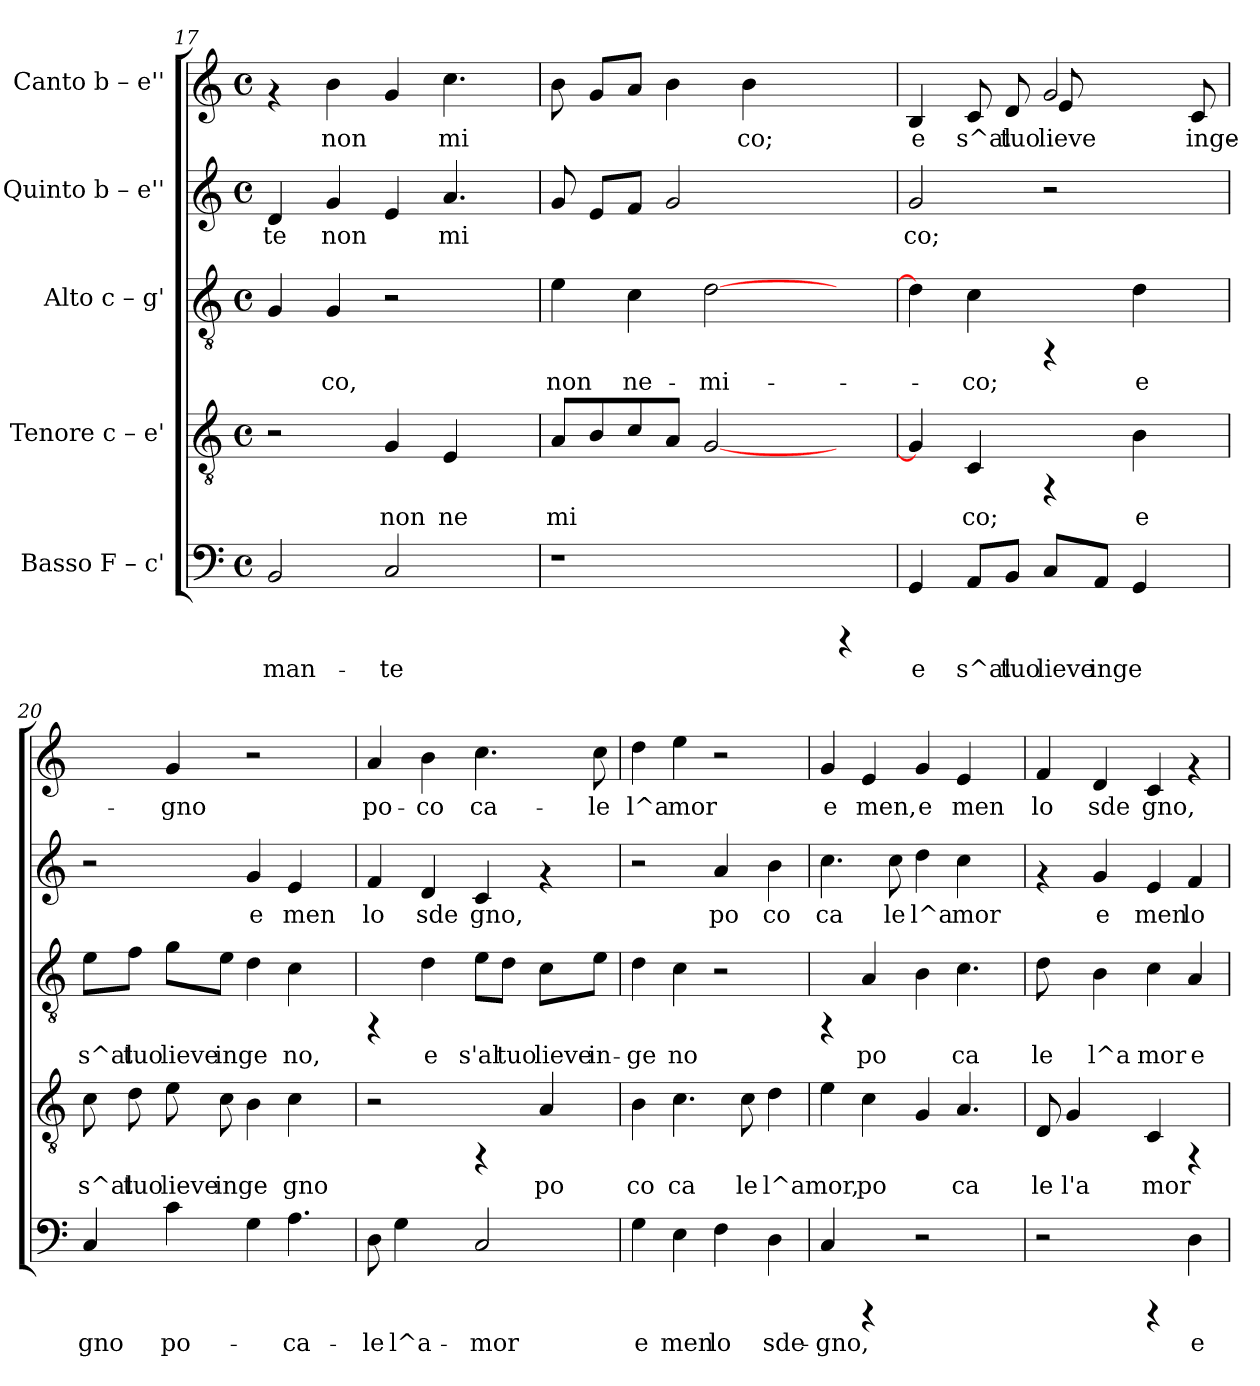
**kern	**text	**kern	**text	**kern	**text	**kern	**text	**kern	**text
*part5	*part5	*part4	*part4	*part3	*part3	*part2	*part2	*part1	*part1
*staff5	*staff5	*staff4	*staff4	*staff3	*staff3	*staff2	*staff2	*staff1	*staff1
*I"Basso  F – c'	*	*I"Tenore  c – e'	*	*I"Alto  c – g'	*	*I"Quinto  b – e''	*	*I"Canto  b – e''	*
!!LO:PB:g=z
*clefF4	*	*clefGv2	*	*clefGv2	*	*clefG2	*	*clefG2	*
*k[]	*	*k[]	*	*k[]	*	*k[]	*	*k[]	*
*C:	*	*C:	*	*C:	*	*C:	*	*C:	*
*M4/4	*	*M4/4	*	*M4/4	*	*M4/4	*	*M4/4	*
*met(c)	*	*met(c)	*	*met(c)	*	*met(c)	*	*met(c)	*
=17	=17	=17	=17	=17	=17	=17	=17	=17	=17
!	!LO:LY:b:rj	!	!	!	!LO:LY:b:rj	!	!LO:LY:b:rj	!	!
2BB/	man-	2r	.	4G/	.	4d/	-te	4rf	.
!	!	!	!	!	!LO:LY:b:rj	!	!LO:LY:b:rj	!	!LO:LY:b:rj
.	.	.	.	4G/	co,	4g/	non	4b\	non
!	!LO:LY:b:rj	!	!LO:LY:b:rj	!	!	!	!	!	!
2C/	-te	4G/	non	2r	.	4e/	.	4g/	.
!	!	!	!LO:LY:b:rj	!	!	!	!LO:LY:b:rj	!	!LO:LY:b:rj
.	.	4E/	ne	.	.	4.a/	mi	4.cc\	mi-
8ryy	.	8ryy	.	8ryy	.	.	.	.	.
=18	=18	=18	=18	=18	=18	=18	=18	=18	=18
!	!	!	!LO:LY:b:rj	!	!LO:LY:b:rj	!	!LO:LY:b:rj	!	!LO:LY:b:rj
1r	.	8A/L	mi	4e\	non	8g/	.	8b\	--
!	!	!	!LO:LY:b:rj	!	!	!	!LO:LY:b:rj	!	!LO:LY:b:rj
.	.	8B/	.	.	.	8e/L	.	8g/L	--
!	!	!	!LO:LY:b:rj	!	!LO:LY:b:rj	!	!LO:LY:b:rj	!	!LO:LY:b:rj
.	.	8c/	.	4c\	ne-	8f/J	.	8a/J	--
!	!	!	!LO:LY:b:rj	!	!	!	!LO:LY:b:rj	!	!LO:LY:b:rj
.	.	8A/J	.	.	.	2g/	.	4b\	--
!	!	!	!LO:LY:b:rj	!	!LO:LY:b:rj	!	!	!	!
.	.	[2G/	.	[2d\	-mi-	.	.	.	.
!	!	!	!	!	!	!	!	!	!LO:LY:b:rj
.	.	.	.	.	.	.	.	4b\	-co;
.	.	.	.	.	.	4.ryy	.	4.ryy	.
4rCCC	.	4ryy	.	4ryy	.	.	.	.	.
=19	=19	=19	=19	=19	=19	=19	=19	=19	=19
!	!LO:LY:b:rj	!	!	!	!	!	!LO:LY:b:rj	!	!LO:LY:b:rj
*	*	*	*	*	*	*	*	*^	*
4GG/	e	4G/]	.	4d\]	.	2g/	co;	4B/	2ryy	e
!	!LO:LY:b:rj	!	!LO:LY:b:rj	!	!LO:LY:b:rj	!	!	!	!	!LO:LY:b:rj
8AA/L	s^al	4C/	co;	4c\	-co;	.	.	8c/	.	s^al
!	!LO:LY:b:rj	!	!	!	!	!	!	!	!	!LO:LY:b:rj
8BB/J	tuo	.	.	.	.	.	.	8d/	.	tuo
!	!LO:LY:b:rj	!	!	!	!	!	!	!	!	!LO:LY:b:rj
8C/L	lieve	4rFF	.	4rFF	.	2r	.	2g/	8e/	lieve
!	!LO:LY:b:rj	!	!	!	!	!	!	!	!	!
8AA/J	inge-	.	.	.	.	.	.	.	2ryy	.
!	!LO:LY:b:rj	!	!LO:LY:b:rj	!	!LO:LY:b:rj	!	!	!	!	!
4GG/	--	4B\	e	4d\	e	.	.	.	.	.
!	!	!	!	!	!	!	!	!	!	!LO:LY:b:rj
8ryy	.	8ryy	.	8ryy	.	8ryy	.	8c/	.	inge-
*	*	*	*	*	*	*	*	*v	*v	*
=20	=20	=20	=20	=20	=20	=20	=20	=20	=20
!	!LO:LY:b:rj	!	!LO:LY:b:rj	!	!LO:LY:b:rj	!	!	!	!
4C/	-gno	8c\	s^al	8e\L	s^al	2r	.	4ryy	.
!	!	!	!LO:LY:b:rj	!	!LO:LY:b:rj	!	!	!	!
.	.	8d\	tuo	8f\J	tuo	.	.	.	.
!	!LO:LY:b:rj	!	!LO:LY:b:rj	!	!LO:LY:b:rj	!	!	!	!LO:LY:b:rj
4c\	po-	8e\	lieve	8g\L	lieve	.	.	4g/	-gno
!	!	!	!LO:LY:b:rj	!	!LO:LY:b:rj	!	!	!	!
.	.	8c\	inge	8e\J	inge-	.	.	.	.
!	!	!	!LO:LY:b:rj	!	!LO:LY:b:rj	!	!LO:LY:b:rj	!	!
4G\	.	4B\	.	4d\	--	4g/	e	2r	.
!	!LO:LY:b:rj	!	!LO:LY:b:rj	!	!LO:LY:b:rj	!	!LO:LY:b:rj	!	!
4.A\	-ca-	4c\	gno	4c\	-no,	4e/	men	.	.
.	.	8ryy	.	8ryy	.	8ryy	.	8ryy	.
=21	=21	=21	=21	=21	=21	=21	=21	=21	=21
!	!LO:LY:b:rj	!	!	!	!	!	!LO:LY:b:rj	!	!LO:LY:b:rj
8D\	-le	2r	.	4rFF	.	4f/	lo	4a/	po-
!	!LO:LY:b:rj	!	!	!	!	!	!	!	!
4G\	l^a-	.	.	.	.	.	.	.	.
!	!	!	!	!	!LO:LY:b:rj	!	!LO:LY:b:rj	!	!LO:LY:b:rj
.	.	.	.	4d\	e	4d/	sde	4b\	-co
8ryy	.	.	.	.	.	.	.	.	.
!	!LO:LY:b:rj	!	!	!	!LO:LY:b:rj	!	!LO:LY:b:rj	!	!LO:LY:b:rj
2C/	-mor	4rFF	.	8e\L	s'al	4c/	gno,	4.cc\	ca-
!	!	!	!	!	!LO:LY:b:rj	!	!	!	!
.	.	.	.	8d\J	tuo	.	.	.	.
!	!	!	!LO:LY:b:rj	!	!LO:LY:b:rj	!	!	!	!
.	.	4A/	po	8c\L	lieve	4rf	.	.	.
!	!	!	!	!	!LO:LY:b:rj	!	!	!	!LO:LY:b:rj
.	.	.	.	8e\J	in-	.	.	8cc\	-le
!!LO:LB:g=z
=22	=22	=22	=22	=22	=22	=22	=22	=22	=22
!	!LO:LY:b:rj	!	!LO:LY:b:rj	!	!LO:LY:b:rj	!	!	!	!LO:LY:b:rj
4G\	e	4B\	co	4d\	-ge	2r	.	4dd\	l^a
!	!LO:LY:b:rj	!	!LO:LY:b:rj	!	!LO:LY:b:rj	!	!	!	!LO:LY:b:rj
4E\	men	4.c\	ca	4c\	no	.	.	4ee\	mor
!	!LO:LY:b:rj	!	!	!	!	!	!LO:LY:b:rj	!	!
4F\	lo	.	.	2r	.	4a/	po	2r	.
!	!	!	!LO:LY:b:rj	!	!	!	!	!	!
.	.	8c\	le	.	.	.	.	.	.
!	!LO:LY:b:rj	!	!LO:LY:b:rj	!	!	!	!LO:LY:b:rj	!	!
4D\	sde-	4d\	l^a	.	.	4b\	co	.	.
=23	=23	=23	=23	=23	=23	=23	=23	=23	=23
!	!LO:LY:b:rj	!	!LO:LY:b:rj	!	!	!	!LO:LY:b:rj	!	!LO:LY:b:rj
4C/	-gno,	4e\	mor,	4rFF	.	4.cc\	ca	4g/	e
!	!	!	!LO:LY:b:rj	!	!LO:LY:b:rj	!	!	!	!LO:LY:b:rj
4rCCC	.	4c\	po	4A/	po	.	.	4e/	men,
!	!	!	!	!	!	!	!LO:LY:b:rj	!	!
.	.	.	.	.	.	8cc\	le	.	.
!	!	!	!	!	!	!	!LO:LY:b:rj	!	!LO:LY:b:rj
2r	.	4G/	.	4B\	.	4dd\	l^a	4g/	e
!	!	!	!LO:LY:b:rj	!	!LO:LY:b:rj	!	!LO:LY:b:rj	!	!LO:LY:b:rj
.	.	4.A/	ca	4.c\	ca	4cc\	mor	4e/	men
8ryy	.	.	.	.	.	8ryy	.	8ryy	.
=24	=24	=24	=24	=24	=24	=24	=24	=24	=24
!	!	!	!LO:LY:b:rj	!	!LO:LY:b:rj	!	!	!	!LO:LY:b:rj
2r	.	8D/	le	8d\	le	4rf	.	4f/	lo
!	!	!	!LO:LY:b:rj	!	!	!	!	!	!
.	.	4G/	l'a	8ryy	.	.	.	.	.
!	!	!	!	!	!LO:LY:b:rj	!	!LO:LY:b:rj	!	!LO:LY:b:rj
.	.	.	.	4B\	l^a	4g/	e	4d/	sde
.	.	8ryy	.	.	.	.	.	.	.
!	!	!	!LO:LY:b:rj	!	!LO:LY:b:rj	!	!LO:LY:b:rj	!	!LO:LY:b:rj
4rCCC	.	4C/	mor	4c\	mor	4e/	men	4c/	gno,
!	!LO:LY:b:rj	!	!	!	!LO:LY:b:rj	!	!LO:LY:b:rj	!	!
4D\	e	4rFF	.	4A/	e	4f/	lo	4rf	.
=	=	=	=	=	=	=	=	=	=
*-	*-	*-	*-	*-	*-	*-	*-	*-	*-
